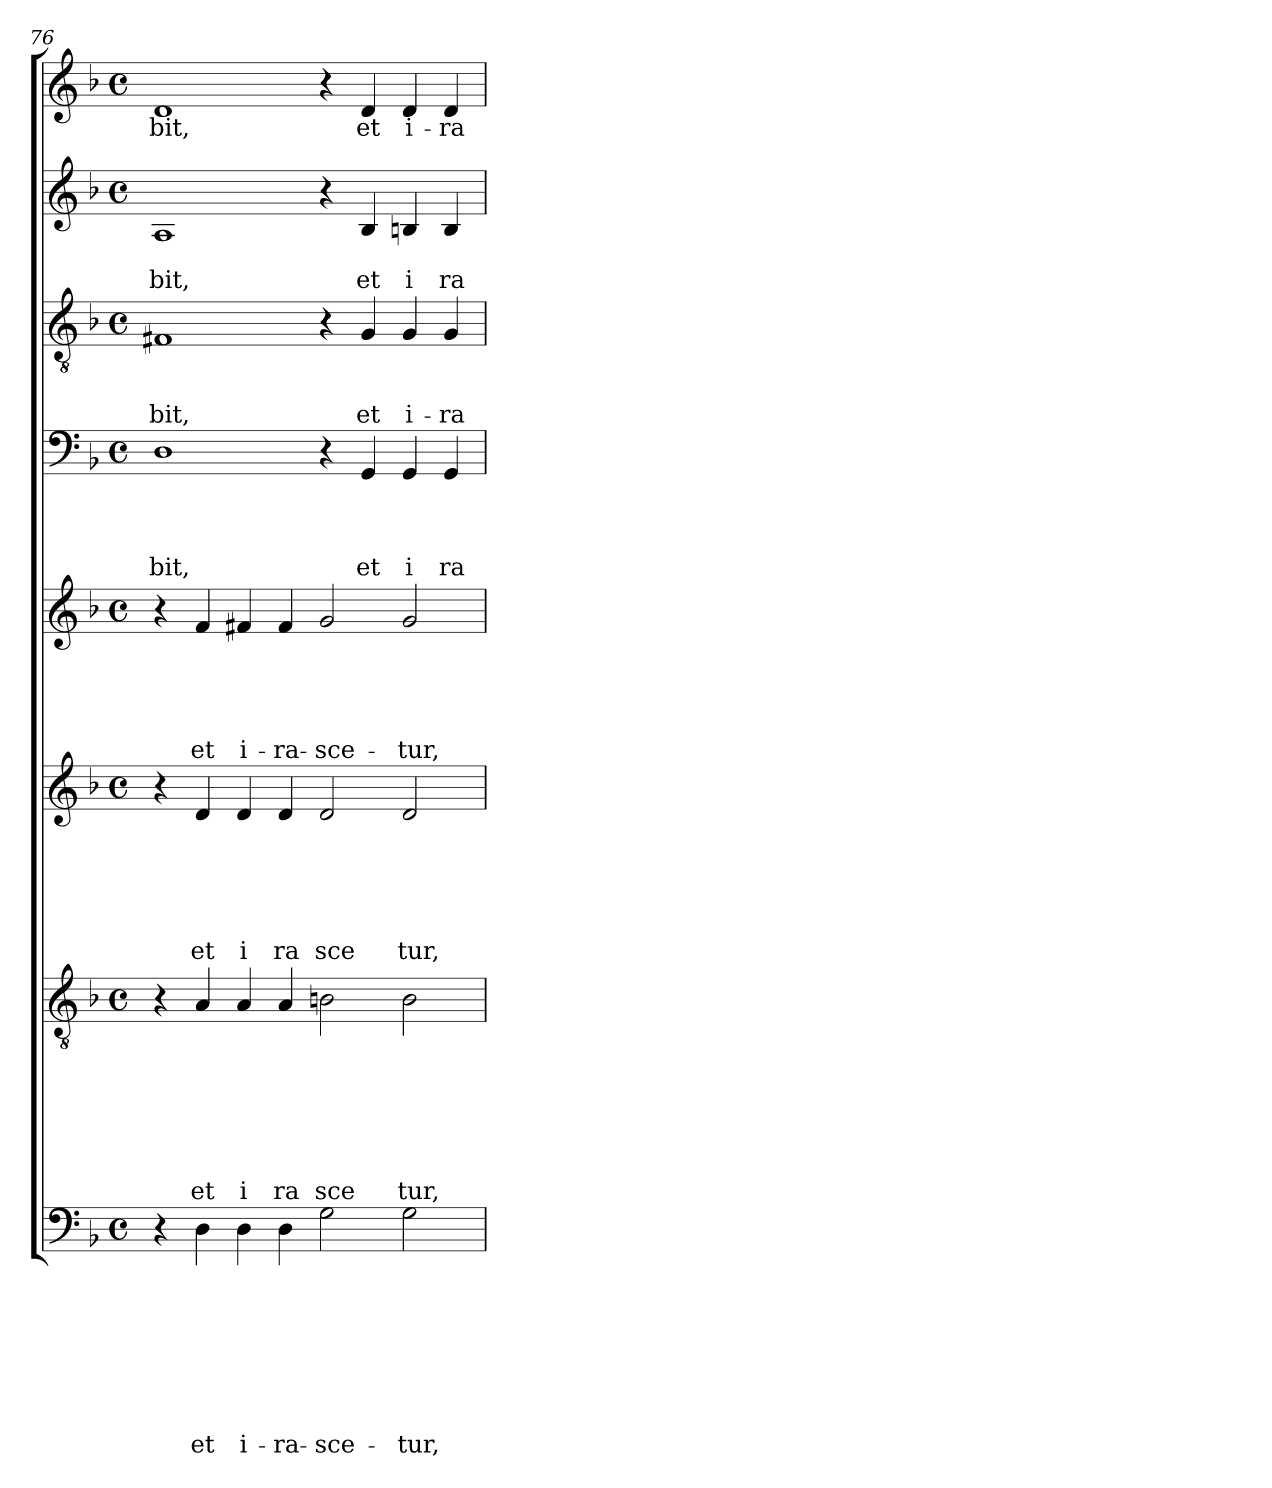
**kern	**text	**text	**text	**text	**text	**text	**text	**text	**kern	**text	**text	**text	**text	**text	**text	**text	**kern	**text	**text	**text	**text	**text	**text	**kern	**text	**text	**text	**text	**text	**kern	**text	**text	**text	**text	**kern	**text	**text	**text	**kern	**text	**text	**kern	**text
*part8	*part8	*part8	*part8	*part8	*part8	*part8	*part8	*part8	*part7	*part7	*part7	*part7	*part7	*part7	*part7	*part7	*part6	*part6	*part6	*part6	*part6	*part6	*part6	*part5	*part5	*part5	*part5	*part5	*part5	*part4	*part4	*part4	*part4	*part4	*part3	*part3	*part3	*part3	*part2	*part2	*part2	*part1	*part1
*staff8	*staff8	*staff8	*staff8	*staff8	*staff8	*staff8	*staff8	*staff8	*staff7	*staff7	*staff7	*staff7	*staff7	*staff7	*staff7	*staff7	*staff6	*staff6	*staff6	*staff6	*staff6	*staff6	*staff6	*staff5	*staff5	*staff5	*staff5	*staff5	*staff5	*staff4	*staff4	*staff4	*staff4	*staff4	*staff3	*staff3	*staff3	*staff3	*staff2	*staff2	*staff2	*staff1	*staff1
*clefF4	*	*	*	*	*	*	*	*	*clefGv2	*	*	*	*	*	*	*	*clefG2	*	*	*	*	*	*	*clefG2	*	*	*	*	*	*clefF4	*	*	*	*	*clefGv2	*	*	*	*clefG2	*	*	*clefG2	*
*k[b-]	*	*	*	*	*	*	*	*	*k[b-]	*	*	*	*	*	*	*	*k[b-]	*	*	*	*	*	*	*k[b-]	*	*	*	*	*	*k[b-]	*	*	*	*	*k[b-]	*	*	*	*k[b-]	*	*	*k[b-]	*
*F:	*	*	*	*	*	*	*	*	*F:	*	*	*	*	*	*	*	*F:	*	*	*	*	*	*	*F:	*	*	*	*	*	*F:	*	*	*	*	*F:	*	*	*	*F:	*	*	*F:	*
*M4/4	*	*	*	*	*	*	*	*	*M4/4	*	*	*	*	*	*	*	*M4/4	*	*	*	*	*	*	*M4/4	*	*	*	*	*	*M4/4	*	*	*	*	*M4/4	*	*	*	*M4/4	*	*	*M4/4	*
*met(c)	*	*	*	*	*	*	*	*	*met(c)	*	*	*	*	*	*	*	*met(c)	*	*	*	*	*	*	*met(c)	*	*	*	*	*	*met(c)	*	*	*	*	*met(c)	*	*	*	*met(c)	*	*	*met(c)	*
=76	=76	=76	=76	=76	=76	=76	=76	=76	=76	=76	=76	=76	=76	=76	=76	=76	=76	=76	=76	=76	=76	=76	=76	=76	=76	=76	=76	=76	=76	=76	=76	=76	=76	=76	=76	=76	=76	=76	=76	=76	=76	=76	=76
!	!	!	!	!	!	!	!	!	!	!	!	!	!	!	!	!	!	!	!	!	!	!	!	!	!	!	!	!	!	!	!	!	!	!LO:LY:b	!	!	!	!LO:LY:b	!	!	!LO:LY:b	!	!LO:LY:b
4r	.	.	.	.	.	.	.	.	4r	.	.	.	.	.	.	.	4r	.	.	.	.	.	.	4r	.	.	.	.	.	1D	.	.	.	bit,	1F#X	.	.	-bit,	1A	.	bit,	1d	-bit,
!	!	!	!	!	!	!	!	!LO:LY:b	!	!	!	!	!	!	!	!LO:LY:b	!	!	!	!	!	!	!LO:LY:b	!	!	!	!	!	!LO:LY:b	!	!	!	!	!	!	!	!	!	!	!	!	!	!
4D\	.	.	.	.	.	.	.	et	4A/	.	.	.	.	.	.	et	4d/	.	.	.	.	.	et	4f/	.	.	.	.	et	.	.	.	.	.	.	.	.	.	.	.	.	.	.
!	!	!	!	!	!	!	!	!LO:LY:b	!	!	!	!	!	!	!	!LO:LY:b	!	!	!	!	!	!	!LO:LY:b	!	!	!	!	!	!LO:LY:b	!	!	!	!	!	!	!	!	!	!	!	!	!	!
4D\	.	.	.	.	.	.	.	i-	4A/	.	.	.	.	.	.	i	4d/	.	.	.	.	.	i	4f#X/	.	.	.	.	i-	.	.	.	.	.	.	.	.	.	.	.	.	.	.
!	!	!	!	!	!	!	!	!LO:LY:b	!	!	!	!	!	!	!	!LO:LY:b	!	!	!	!	!	!	!LO:LY:b	!	!	!	!	!	!LO:LY:b	!	!	!	!	!	!	!	!	!	!	!	!	!	!
4D\	.	.	.	.	.	.	.	-ra-	4A/	.	.	.	.	.	.	ra	4d/	.	.	.	.	.	ra	4f#/	.	.	.	.	-ra-	.	.	.	.	.	.	.	.	.	.	.	.	.	.
!	!	!	!	!	!	!	!	!LO:LY:b	!	!	!	!	!	!	!	!LO:LY:b	!	!	!	!	!	!	!LO:LY:b	!	!	!	!	!	!LO:LY:b	!	!	!	!	!	!	!	!	!	!	!	!	!	!
2G\	.	.	.	.	.	.	.	-sce-	2Bn\	.	.	.	.	.	.	sce	2d/	.	.	.	.	.	sce	2g/	.	.	.	.	-sce-	4r	.	.	.	.	4r	.	.	.	4r	.	.	4r	.
!	!	!	!	!	!	!	!	!	!	!	!	!	!	!	!	!	!	!	!	!	!	!	!	!	!	!	!	!	!	!	!	!	!	!LO:LY:b	!	!	!	!LO:LY:b	!	!	!LO:LY:b	!	!LO:LY:b
.	.	.	.	.	.	.	.	.	.	.	.	.	.	.	.	.	.	.	.	.	.	.	.	.	.	.	.	.	.	4GG/	.	.	.	et	4G/	.	.	et	4B-/	.	et	4d/	et
!	!	!	!	!	!	!	!	!LO:LY:b	!	!	!	!	!	!	!	!LO:LY:b	!	!	!	!	!	!	!LO:LY:b	!	!	!	!	!	!LO:LY:b	!	!	!	!	!LO:LY:b	!	!	!	!LO:LY:b	!	!	!LO:LY:b	!	!LO:LY:b
2G\	.	.	.	.	.	.	.	-tur,	2B\	.	.	.	.	.	.	tur,	2d/	.	.	.	.	.	tur,	2g/	.	.	.	.	-tur,	4GG/	.	.	.	i	4G/	.	.	i-	4Bn/	.	i	4d/	i-
!	!	!	!	!	!	!	!	!	!	!	!	!	!	!	!	!	!	!	!	!	!	!	!	!	!	!	!	!	!	!	!	!	!	!LO:LY:b	!	!	!	!LO:LY:b	!	!	!LO:LY:b	!	!LO:LY:b
.	.	.	.	.	.	.	.	.	.	.	.	.	.	.	.	.	.	.	.	.	.	.	.	.	.	.	.	.	.	4GG/	.	.	.	ra	4G/	.	.	-ra-	4B/	.	ra	4d/	-ra-
=	=	=	=	=	=	=	=	=	=	=	=	=	=	=	=	=	=	=	=	=	=	=	=	=	=	=	=	=	=	=	=	=	=	=	=	=	=	=	=	=	=	=	=
*-	*-	*-	*-	*-	*-	*-	*-	*-	*-	*-	*-	*-	*-	*-	*-	*-	*-	*-	*-	*-	*-	*-	*-	*-	*-	*-	*-	*-	*-	*-	*-	*-	*-	*-	*-	*-	*-	*-	*-	*-	*-	*-	*-
